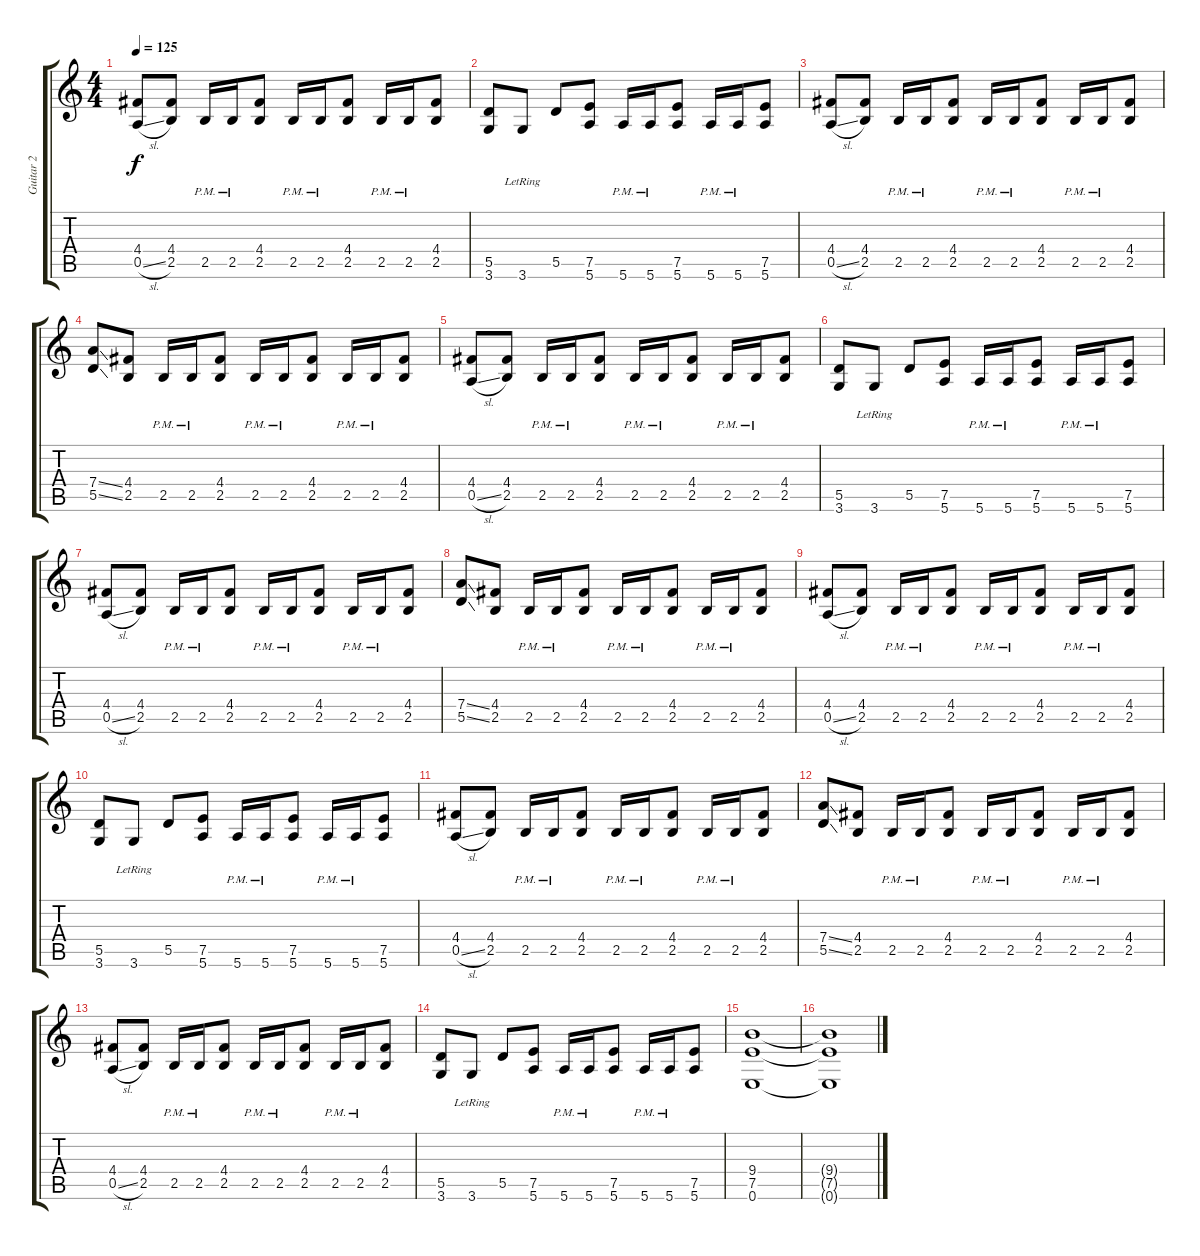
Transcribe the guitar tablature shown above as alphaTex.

\track ("Guitar 2" "Guitar 2") {instrument overdrivenguitar}
\staff {score tabs}
\tuning (E4 B3 G3 D3 A2 E2) {hide}
\ts (4 4)
\tempo 125
\clef g2
\ks c
(4.4 0.5{sl}).8{dy f} (4.4 2.5).8 2.5{pm}.16 2.5{pm}.16 (4.4 2.5).8 2.5{pm}.16 2.5{pm}.16 (4.4 2.5).8 2.5{pm}.16 2.5{pm}.16 (4.4 2.5).8 |
(5.5 3.6).8 3.6{lr}.8 5.5.8 (7.5 5.6).8 5.6{pm}.16 5.6{pm}.16 (7.5 5.6).8 5.6{pm}.16 5.6{pm}.16 (7.5 5.6).8 |
(4.4 0.5{sl}).8 (4.4 2.5).8 2.5{pm}.16 2.5{pm}.16 (4.4 2.5).8 2.5{pm}.16 2.5{pm}.16 (4.4 2.5).8 2.5{pm}.16 2.5{pm}.16 (4.4 2.5).8 |
(7.4{ss} 5.5{ss}).8 (4.4 2.5).8 2.5{pm}.16 2.5{pm}.16 (4.4 2.5).8 2.5{pm}.16 2.5{pm}.16 (4.4 2.5).8 2.5{pm}.16 2.5{pm}.16 (4.4 2.5).8 |
(4.4 0.5{sl}).8 (4.4 2.5).8 2.5{pm}.16 2.5{pm}.16 (4.4 2.5).8 2.5{pm}.16 2.5{pm}.16 (4.4 2.5).8 2.5{pm}.16 2.5{pm}.16 (4.4 2.5).8 |
(5.5 3.6).8 3.6{lr}.8 5.5.8 (7.5 5.6).8 5.6{pm}.16 5.6{pm}.16 (7.5 5.6).8 5.6{pm}.16 5.6{pm}.16 (7.5 5.6).8 |
(4.4 0.5{sl}).8 (4.4 2.5).8 2.5{pm}.16 2.5{pm}.16 (4.4 2.5).8 2.5{pm}.16 2.5{pm}.16 (4.4 2.5).8 2.5{pm}.16 2.5{pm}.16 (4.4 2.5).8 |
(7.4{ss} 5.5{ss}).8 (4.4 2.5).8 2.5{pm}.16 2.5{pm}.16 (4.4 2.5).8 2.5{pm}.16 2.5{pm}.16 (4.4 2.5).8 2.5{pm}.16 2.5{pm}.16 (4.4 2.5).8 |
(4.4 0.5{sl}).8 (4.4 2.5).8 2.5{pm}.16 2.5{pm}.16 (4.4 2.5).8 2.5{pm}.16 2.5{pm}.16 (4.4 2.5).8 2.5{pm}.16 2.5{pm}.16 (4.4 2.5).8 |
(5.5 3.6).8 3.6{lr}.8 5.5.8 (7.5 5.6).8 5.6{pm}.16 5.6{pm}.16 (7.5 5.6).8 5.6{pm}.16 5.6{pm}.16 (7.5 5.6).8 |
(4.4 0.5{sl}).8 (4.4 2.5).8 2.5{pm}.16 2.5{pm}.16 (4.4 2.5).8 2.5{pm}.16 2.5{pm}.16 (4.4 2.5).8 2.5{pm}.16 2.5{pm}.16 (4.4 2.5).8 |
(7.4{ss} 5.5{ss}).8 (4.4 2.5).8 2.5{pm}.16 2.5{pm}.16 (4.4 2.5).8 2.5{pm}.16 2.5{pm}.16 (4.4 2.5).8 2.5{pm}.16 2.5{pm}.16 (4.4 2.5).8 |
(4.4 0.5{sl}).8 (4.4 2.5).8 2.5{pm}.16 2.5{pm}.16 (4.4 2.5).8 2.5{pm}.16 2.5{pm}.16 (4.4 2.5).8 2.5{pm}.16 2.5{pm}.16 (4.4 2.5).8 |
(5.5 3.6).8 3.6{lr}.8 5.5.8 (7.5 5.6).8 5.6{pm}.16 5.6{pm}.16 (7.5 5.6).8 5.6{pm}.16 5.6{pm}.16 (7.5 5.6).8 |
(9.4 7.5 0.6).1 |
(9.4{t} 7.5{t} 0.6{t}).1
